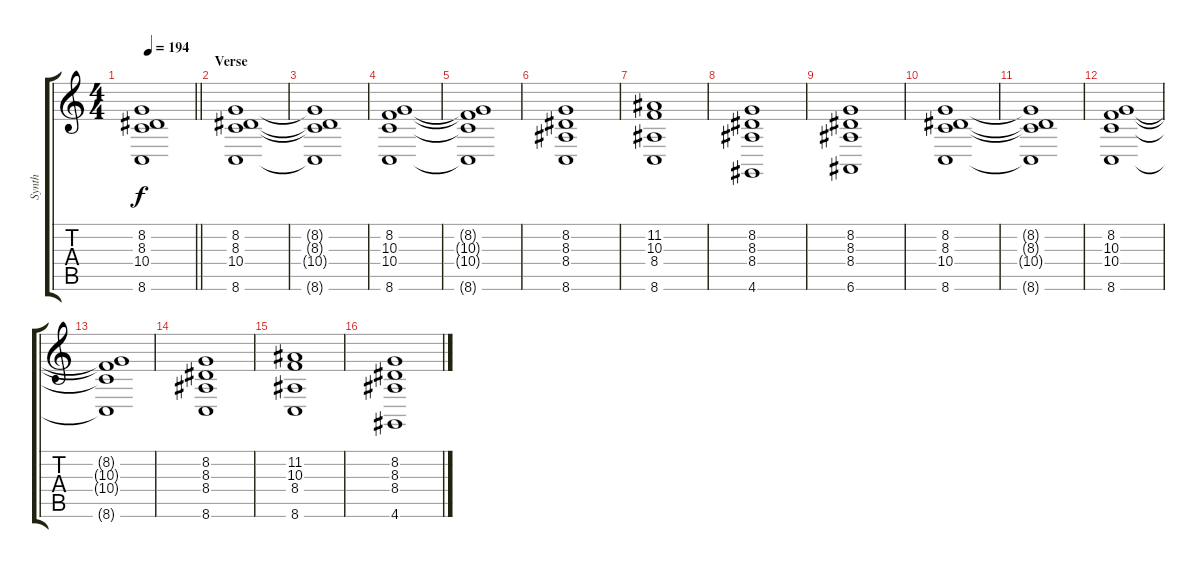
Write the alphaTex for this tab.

\track ("Synth" "Synth") {instrument electricgrandpiano}
\staff {score tabs}
\tuning (E4 B3 G3 D3 A2 E2) {hide}
\ts (4 4)
\tempo 194
\clef g2
\barLineRight lightlight
\ks c
(8.2{t} 8.3{t} 10.4{t} 8.6{t}).1{dy f} |
\section ("" "Verse")
(8.2 8.3 10.4 8.6).1 |
(8.2{t} 8.3{t} 10.4{t} 8.6{t}).1 |
(8.2 10.3 10.4 8.6).1 |
(8.2{t} 10.3{t} 10.4{t} 8.6{t}).1 |
(8.2 8.3 8.4 8.6).1 |
(11.2 10.3 8.4 8.6).1 |
(8.2 8.3 8.4 4.6).1 |
(8.2 8.3 8.4 6.6).1 |
(8.2 8.3 10.4 8.6).1 |
(8.2{t} 8.3{t} 10.4{t} 8.6{t}).1 |
(8.2 10.3 10.4 8.6).1 |
(8.2{t} 10.3{t} 10.4{t} 8.6{t}).1 |
(8.2 8.3 8.4 8.6).1 |
(11.2 10.3 8.4 8.6).1 |
(8.2 8.3 8.4 4.6).1
